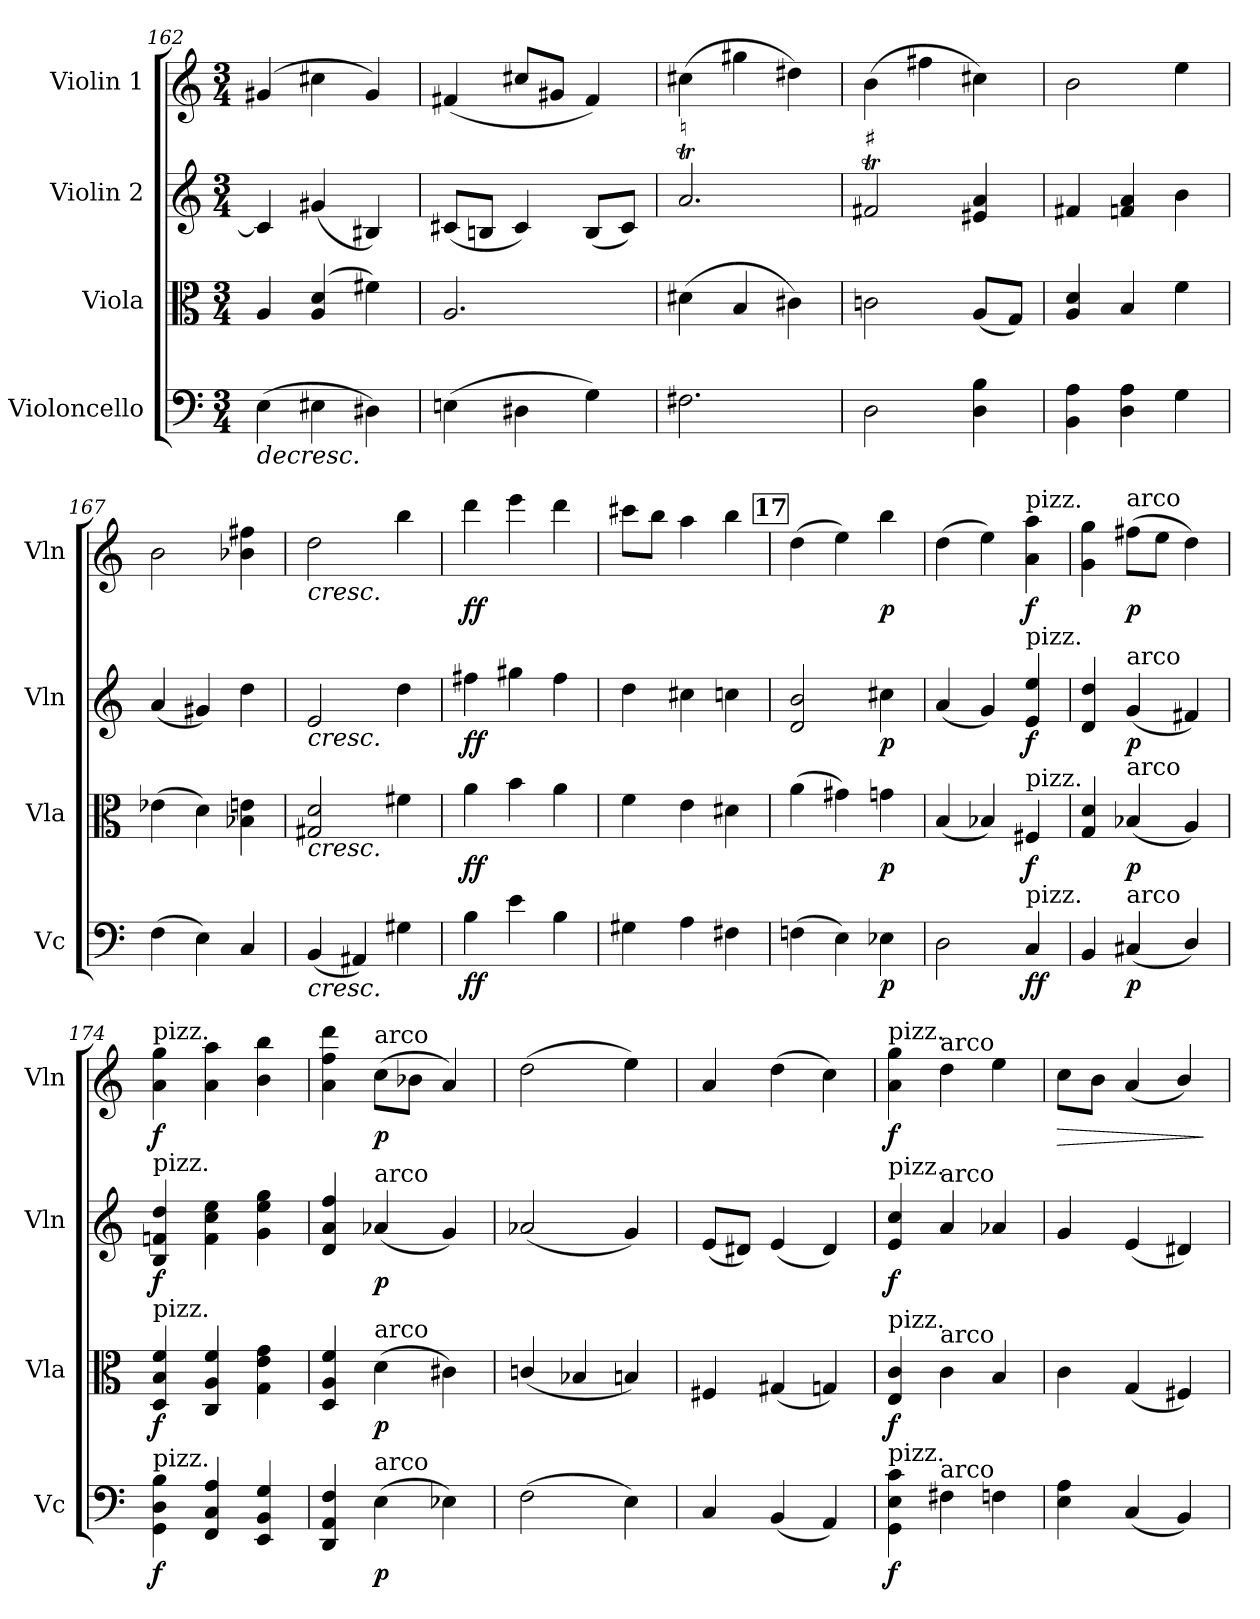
**kern	**dynam	**kern	**dynam	**kern	**dynam	**kern	**dynam
*part4	*part4	*part3	*part3	*part2	*part2	*part1	*part1
*staff4	*staff4	*staff3	*staff3	*staff2	*staff2	*staff1	*staff1
*I"Violoncello	*	*I"Viola	*	*I"Violin 2	*	*I"Violin 1	*
*I'Vc	*	*I'Vla	*	*I'Vln	*	*I'Vln	*
*clefF4	*	*clefC3	*	*clefG2	*	*clefG2	*
*k[]	*	*k[]	*	*k[]	*	*k[]	*
*M3/4	*	*M3/4	*	*M3/4	*	*M3/4	*
=162	=162	=162	=162	=162	=162	=162	=162
!	!LO:HP:b	!	!	!	!	!	!
(4E\	>	4A/	.	4c#/]	.	(4g#X/	.
4E#X\	.	(4A/ 4d/	.	(4g#X/	.	4cc#X\	.
4D#X\)	.	4f#X\)	.	4B#X/)	.	4g#/)	.
=163	=163	=163	=163	=163	=163	=163	=163
(4En\	.	2.A/	.	(8c#X/L	.	(4f#X/	.
.	.	.	.	8Bn/J	.	.	.
4D#X\	.	.	.	4c#/)	.	8cc#X/L	.
.	.	.	.	.	.	8g#X/J	.
4G\)	.	.	.	(8B/L	.	4f#/)	.
.	.	.	.	8c#/J)	.	.	.
!!LO:PB:g=z
=164	=164	=164	=164	=164	=164	=164	=164
!	!	!	!	!LO:TX:a:t=♮	!	!	!
2.F#X\	.	(4d#X\	.	2.aT/	.	(4cc#X\	.
.	.	4B/	.	.	.	4gg#X\	.
.	.	4c#X\)	.	.	.	4dd#X\)	.
=165	=165	=165	=165	=165	=165	=165	=165
!	!	!	!	!LO:TX:a:t=♯	!	!	!
2D\	.	2cn\	.	2f#Xt/	.	(4b\	.
.	.	.	.	.	.	4ff#X\	.
4D\ 4B\	.	(8A/L	.	4e#X/ 4a/	.	4cc#X\)	.
.	.	8G/J)	.	.	.	.	.
=166	=166	=166	=166	=166	=166	=166	=166
4BB\ 4A\	.	4A/ 4d/	.	4f#X/	.	2b\	.
4D\ 4A\	.	4B/	.	4fn/ 4a/	.	.	.
4G\	.	4f\	.	4b\	.	4ee\	.
=167	=167	=167	=167	=167	=167	=167	=167
(4F\	.	(4e-X\	.	(4a/	.	2b\	.
4E\)	.	4d\)	.	4g#X/)	.	.	.
4C/	.	4B-X\ 4en\	.	4dd\	.	4b-X\ 4ff#X\	.
=168	=168	=168	=168	=168	=168	=168	=168
!	!	!	!	!	!	!LO:TX:b:i:t=cresc.	!
!	!	!	!	!LO:TX:b:i:t=cresc.	!	!	!
!	!	!LO:TX:b:i:t=cresc.	!	!	!	!	!
!LO:TX:b:i:t=cresc.	!	!	!	!	!	!	!
(4BB/	.	2G#X/ 2d/	.	2e/	.	2dd\	.
4AA#X/)	.	.	.	.	.	.	.
4G#X\	.	4f#X\	.	4dd\	.	4bb\	.
=169	=169	=169	=169	=169	=169	=169	=169
!	!LO:DY:b	!	!LO:DY:b	!	!LO:DY:b	!	!LO:DY:b
4B\	ff	4a\	ff	4ff#X\	ff	4ddd\	ff
4e\	.	4b\	.	4gg#X\	.	4eee\	.
4B\	.	4a\	.	4ff#\	.	4ddd\	.
=170	=170	=170	=170	=170	=170	=170	=170
4G#X\	.	4f\	.	4dd\	.	8ccc#X\L	.
.	.	.	.	.	.	8bb\J	.
4A\	.	4e\	.	4cc#X\	.	4aa\	.
4F#X\	.	4d#X\	.	4ccn\	.	4bb\	.
!!LO:LB:g=z
!!LO:REH:place=s1:a:B:cj:fs=14:t=17
=171	=171	=171	=171	=171	=171	=171	=171
(4Fn\	.	(4a\	.	2d/ 2b/	.	(4dd\	.
4E\)	.	4g#X\)	.	.	.	4ee\)	.
!	!LO:DY:b	!	!LO:DY:b	!	!LO:DY:b	!	!LO:DY:b
4E-X\	p	4gn\	p	4cc#X\	p	4bb\	p
=172	=172	=172	=172	=172	=172	=172	=172
*^	*	*	*	*	*	*	*
2D\	4ryy	.	(4B/	.	(4a/	.	(4dd\	.
.	4ryy	.	4B-X/)	.	4g/)	.	4ee\)	.
!	!	!	!	!	!	!	!LO:TX:a:t=pizz.	!
!	!	!	!	!	!LO:TX:a:t=pizz.	!	!	!
!	!	!	!LO:TX:a:t=pizz.	!	!	!	!	!
!LO:TX:a:t=pizz.	!	!	!	!	!	!	!	!
!	!	!LO:DY:b	!	!	!	!	!	!
!	!	!LO:DY:n=1:b	!	!LO:DY:b	!	!LO:DY:b	!	!LO:DY:b
4C/	4ryy	f f	4F#X/	f	4e/ 4ee/	f	4a\ 4aa\	f
*v	*v	*	*	*	*	*	*	*
=173	=173	=173	=173	=173	=173	=173	=173
4BB/	.	4G/ 4d/	.	4d/ 4dd/	.	4g\ 4gg\	.
!	!	!	!	!	!	!LO:TX:a:t=arco	!
!	!	!	!	!LO:TX:a:t=arco	!	!	!
!	!	!LO:TX:a:t=arco	!	!	!	!	!
!LO:TX:a:t=arco	!	!	!	!	!	!	!
!	!LO:DY:b	!	!LO:DY:b	!	!LO:DY:b	!	!LO:DY:b
(4C#X/	p	(4B-X/	p	(4g/	p	(8ff#X\L	p
.	.	.	.	.	.	8ee\J	.
4D/)	.	4A/)	.	4f#X/)	.	4dd\)	.
=174	=174	=174	=174	=174	=174	=174	=174
!	!	!	!	!	!	!LO:TX:a:t=pizz.	!
!	!	!	!	!LO:TX:a:t=pizz.	!	!	!
!	!	!LO:TX:a:t=pizz.	!	!	!	!	!
!LO:TX:a:t=pizz.	!	!	!	!	!	!	!
!	!LO:DY:b	!	!LO:DY:b	!	!LO:DY:b	!	!LO:DY:b
4GG\ 4D\ 4B\	f	4D/ 4B/ 4f/	f	4B/ 4fn/ 4dd/	f	4a\ 4gg\	f
4FF/ 4C/ 4A/	.	4C/ 4A/ 4f/	.	4f\ 4cc\ 4ee\	.	4a\ 4aa\	.
4EE/ 4BB/ 4G/	.	4G\ 4e\ 4g\	.	4g\ 4ee\ 4gg\	.	4b\ 4bb\	.
=175	=175	=175	=175	=175	=175	=175	=175
4DD/ 4AA/ 4F/	.	4D/ 4A/ 4f/	.	4d/ 4a/ 4ff/	.	4a\ 4ff\ 4ddd\	.
!	!	!	!	!	!	!LO:TX:a:t=arco	!
!	!	!	!	!LO:TX:a:t=arco	!	!	!
!	!	!LO:TX:a:t=arco	!	!	!	!	!
!LO:TX:a:t=arco	!	!	!	!	!	!	!
!	!LO:DY:b	!	!LO:DY:b	!	!LO:DY:b	!	!LO:DY:b
(4E\	p	(4d\	p	(4a-X/	p	(8cc\L	p
.	.	.	.	.	.	8b-X\J	.
4E-X\)	.	4c#X\)	.	4g/)	.	4a/)	.
=176	=176	=176	=176	=176	=176	=176	=176
(2F\	.	(4cn/	.	(2a-X/	.	(2dd\	.
.	.	4B-X/	.	.	.	.	.
4E\)	.	4Bn/)	.	4g/)	.	4ee\)	.
!!LO:LB:g=z
=177	=177	=177	=177	=177	=177	=177	=177
4C/	.	4F#X/	.	(8e/L	.	4a/	.
.	.	.	.	8d#X/J)	.	.	.
(4BB/	.	(4G#X/	.	(4e/	.	(4dd\	.
4AA/)	.	4Gn/)	.	4d#/)	.	4cc\)	.
=178	=178	=178	=178	=178	=178	=178	=178
!	!	!	!	!	!	!LO:TX:a:t=pizz.	!
!	!	!	!	!LO:TX:a:t=pizz.	!	!	!
!	!	!LO:TX:a:t=pizz.	!	!	!	!	!
!LO:TX:a:t=pizz.	!	!	!	!	!	!	!
!	!LO:DY:b	!	!LO:DY:b	!	!LO:DY:b	!	!LO:DY:b
4GG\ 4E\ 4c\	f	4E/ 4c/	f	4e/ 4cc/	f	4a\ 4gg\	f
!	!	!	!	!	!	!LO:TX:a:t=arco	!
!	!	!	!	!LO:TX:a:t=arco	!	!	!
!	!	!LO:TX:a:t=arco	!	!	!	!	!
!LO:TX:a:t=arco	!	!	!	!	!	!	!
4F#X\	.	4c\	.	4a/	.	4dd\	.
4Fn\	.	4B/	.	4a-X/	.	4ee\	.
=179	=179	=179	=179	=179	=179	=179	=179
!	!	!	!	!	!	!	!LO:HP:b
4E\ 4A\	.	4c\	.	4g/	.	8cc\L	>
.	.	.	.	.	.	8b\J	.
(4C/	.	(4G/	.	(4e/	.	(4a/	.
4BB/)	.	4F#X/)	.	4d#X/)	.	4b/)	.
.	]	.	.	.	.	.	]
=	=	=	=	=	=	=	=
*-	*-	*-	*-	*-	*-	*-	*-
